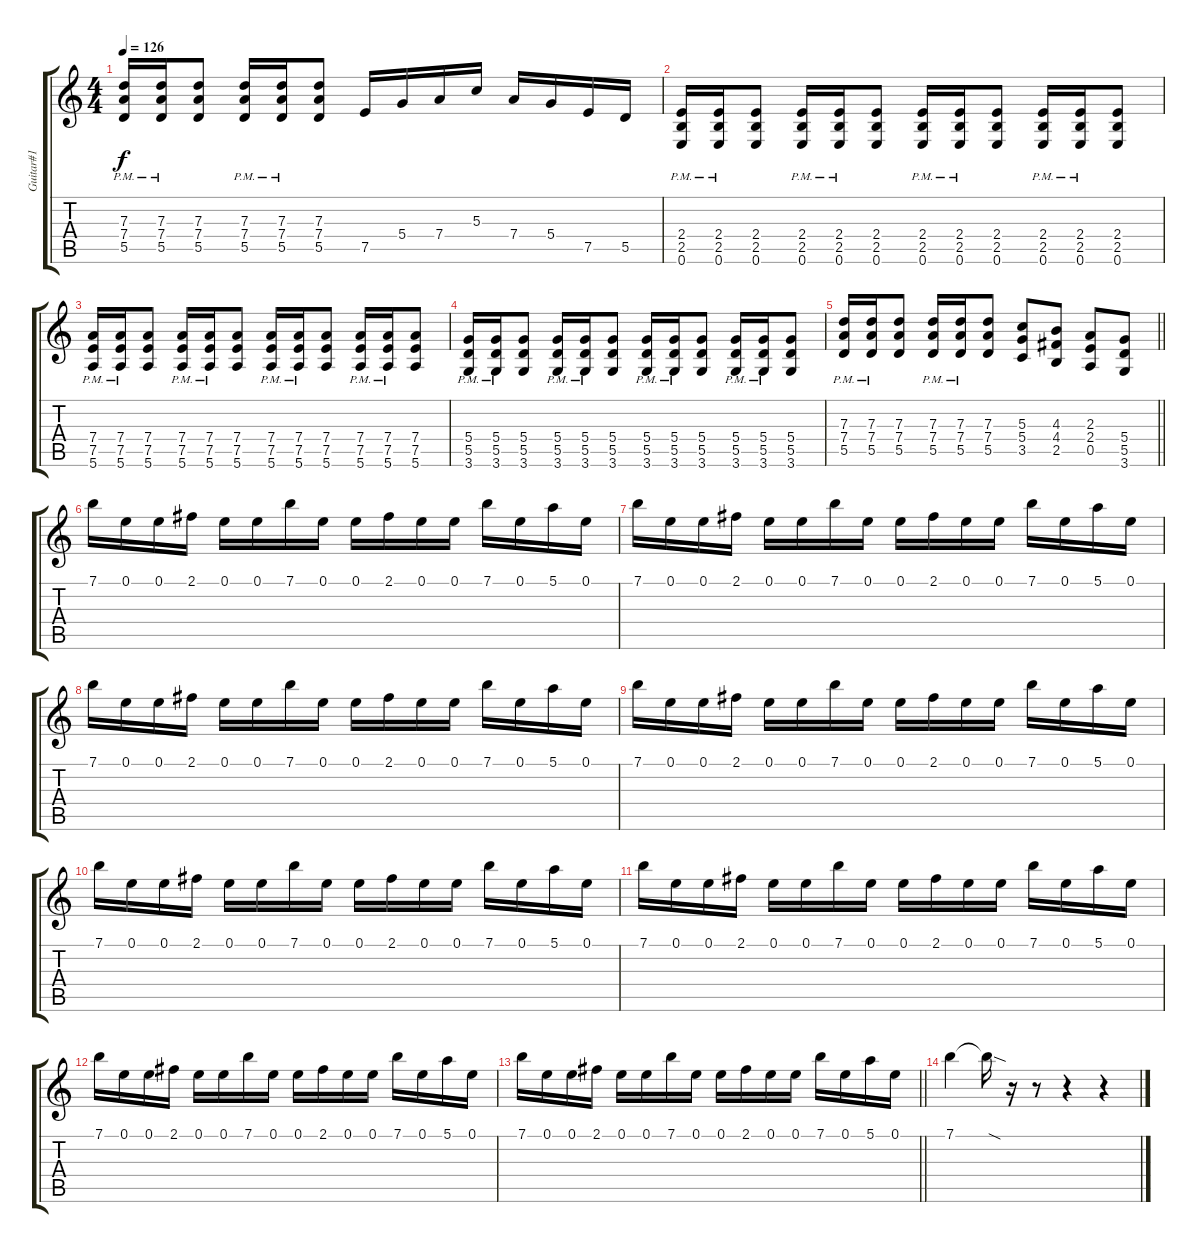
\track ("Guitar#1" "Guitar#1") {instrument distortionguitar}
\staff {score tabs}
\tuning (E4 B3 G3 D3 A2 E2) {hide}
\ts (4 4)
\tempo 126
\clef g2
\ks c
(7.3{pm} 7.4{pm} 5.5{pm}).16{dy f} (7.3{pm} 7.4{pm} 5.5{pm}).16 (7.3 7.4 5.5).8 (7.3{pm} 7.4{pm} 5.5{pm}).16 (7.3{pm} 7.4{pm} 5.5{pm}).16 (7.3 7.4 5.5).8 7.5.16 5.4.16 7.4.16 5.3.16 7.4.16 5.4.16 7.5.16 5.5.16 |
(2.4{pm} 2.5{pm} 0.6{pm}).16 (2.4{pm} 2.5{pm} 0.6{pm}).16 (2.4 2.5 0.6).8 (2.4{pm} 2.5{pm} 0.6{pm}).16 (2.4{pm} 2.5{pm} 0.6{pm}).16 (2.4 2.5 0.6).8 (2.4{pm} 2.5{pm} 0.6{pm}).16 (2.4{pm} 2.5{pm} 0.6{pm}).16 (2.4 2.5 0.6).8 (2.4{pm} 2.5{pm} 0.6{pm}).16 (2.4{pm} 2.5{pm} 0.6{pm}).16 (2.4 2.5 0.6).8 |
(7.4{pm} 7.5{pm} 5.6{pm}).16 (7.4{pm} 7.5{pm} 5.6{pm}).16 (7.4 7.5 5.6).8 (7.4{pm} 7.5{pm} 5.6{pm}).16 (7.4{pm} 7.5{pm} 5.6{pm}).16 (7.4 7.5 5.6).8 (7.4{pm} 7.5{pm} 5.6{pm}).16 (7.4{pm} 7.5{pm} 5.6{pm}).16 (7.4 7.5 5.6).8 (7.4{pm} 7.5{pm} 5.6{pm}).16 (7.4{pm} 7.5{pm} 5.6{pm}).16 (7.4 7.5 5.6).8 |
(5.4{pm} 5.5{pm} 3.6{pm}).16 (5.4{pm} 5.5{pm} 3.6{pm}).16 (5.4 5.5 3.6).8 (5.4{pm} 5.5{pm} 3.6{pm}).16 (5.4{pm} 5.5{pm} 3.6{pm}).16 (5.4 5.5 3.6).8 (5.4{pm} 5.5{pm} 3.6{pm}).16 (5.4{pm} 5.5{pm} 3.6{pm}).16 (5.4 5.5 3.6).8 (5.4{pm} 5.5{pm} 3.6{pm}).16 (5.4{pm} 5.5{pm} 3.6{pm}).16 (5.4 5.5 3.6).8 |
\barLineRight lightlight
(7.3{pm} 7.4{pm} 5.5{pm}).16 (7.3{pm} 7.4{pm} 5.5{pm}).16 (7.3 7.4 5.5).8 (7.3{pm} 7.4{pm} 5.5{pm}).16 (7.3{pm} 7.4{pm} 5.5{pm}).16 (7.3 7.4 5.5).8 (5.3 5.4 3.5).8 (4.3 4.4 2.5).8 (2.3 2.4 0.5).8 (5.4 5.5 3.6).8 |
\section ("" "")
7.1.16 0.1.16 0.1.16 2.1.16 0.1.16 0.1.16 7.1.16 0.1.16 0.1.16 2.1.16 0.1.16 0.1.16 7.1.16 0.1.16 5.1.16 0.1.16 |
7.1.16 0.1.16 0.1.16 2.1.16 0.1.16 0.1.16 7.1.16 0.1.16 0.1.16 2.1.16 0.1.16 0.1.16 7.1.16 0.1.16 5.1.16 0.1.16 |
7.1.16 0.1.16 0.1.16 2.1.16 0.1.16 0.1.16 7.1.16 0.1.16 0.1.16 2.1.16 0.1.16 0.1.16 7.1.16 0.1.16 5.1.16 0.1.16 |
7.1.16 0.1.16 0.1.16 2.1.16 0.1.16 0.1.16 7.1.16 0.1.16 0.1.16 2.1.16 0.1.16 0.1.16 7.1.16 0.1.16 5.1.16 0.1.16 |
7.1.16 0.1.16 0.1.16 2.1.16 0.1.16 0.1.16 7.1.16 0.1.16 0.1.16 2.1.16 0.1.16 0.1.16 7.1.16 0.1.16 5.1.16 0.1.16 |
7.1.16 0.1.16 0.1.16 2.1.16 0.1.16 0.1.16 7.1.16 0.1.16 0.1.16 2.1.16 0.1.16 0.1.16 7.1.16 0.1.16 5.1.16 0.1.16 |
7.1.16 0.1.16 0.1.16 2.1.16 0.1.16 0.1.16 7.1.16 0.1.16 0.1.16 2.1.16 0.1.16 0.1.16 7.1.16 0.1.16 5.1.16 0.1.16 |
\barLineRight lightlight
7.1.16 0.1.16 0.1.16 2.1.16 0.1.16 0.1.16 7.1.16 0.1.16 0.1.16 2.1.16 0.1.16 0.1.16 7.1.16 0.1.16 5.1.16 0.1.16 |
7.1.4 7.1{sod t}.16 r.16 r.8 r.4 r.4
